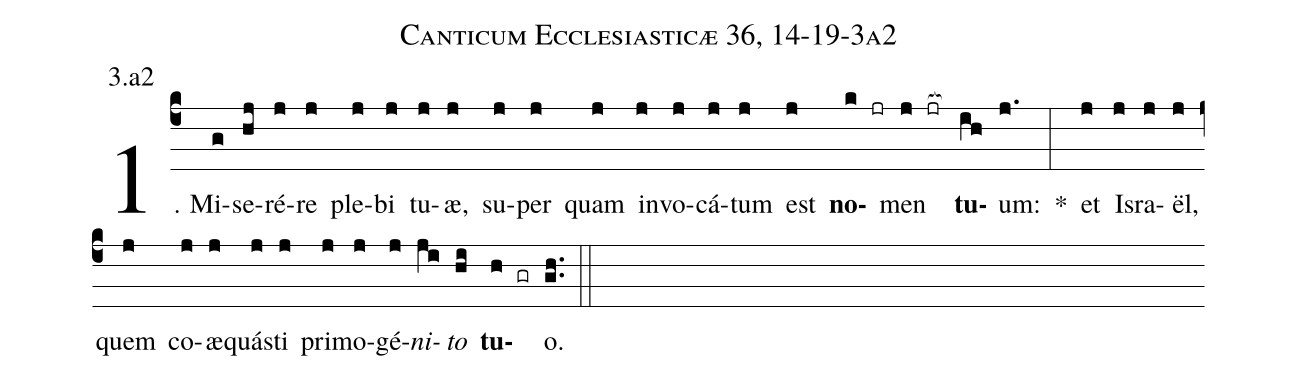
name: Canticum Ecclesiasticæ 36, 14-19-3a2;
annotation: 3.a2;
%%
(c4)1. Mi(g)se(hj)ré(j)re(j) ple(j)bi(j) tu(j)æ,(j) su(j)per(j) quam(j) in(j)vo(j)cá(j)tum(j) est(j) <b>no</b>(k jr)men(j jr[ocb:1{]) <b>tu</b>(ih[ocb:0}])um:(j.) *(:) et(j) Is(j)ra(j)ël,(j) quem(j) co(j)æ(j)quás(j)ti(j) pri(j)mo(j)gé(j)<i>ni</i>(ji)<i>to</i>(hi) <b>tu</b>(h gr)o.(gh..) (::)
